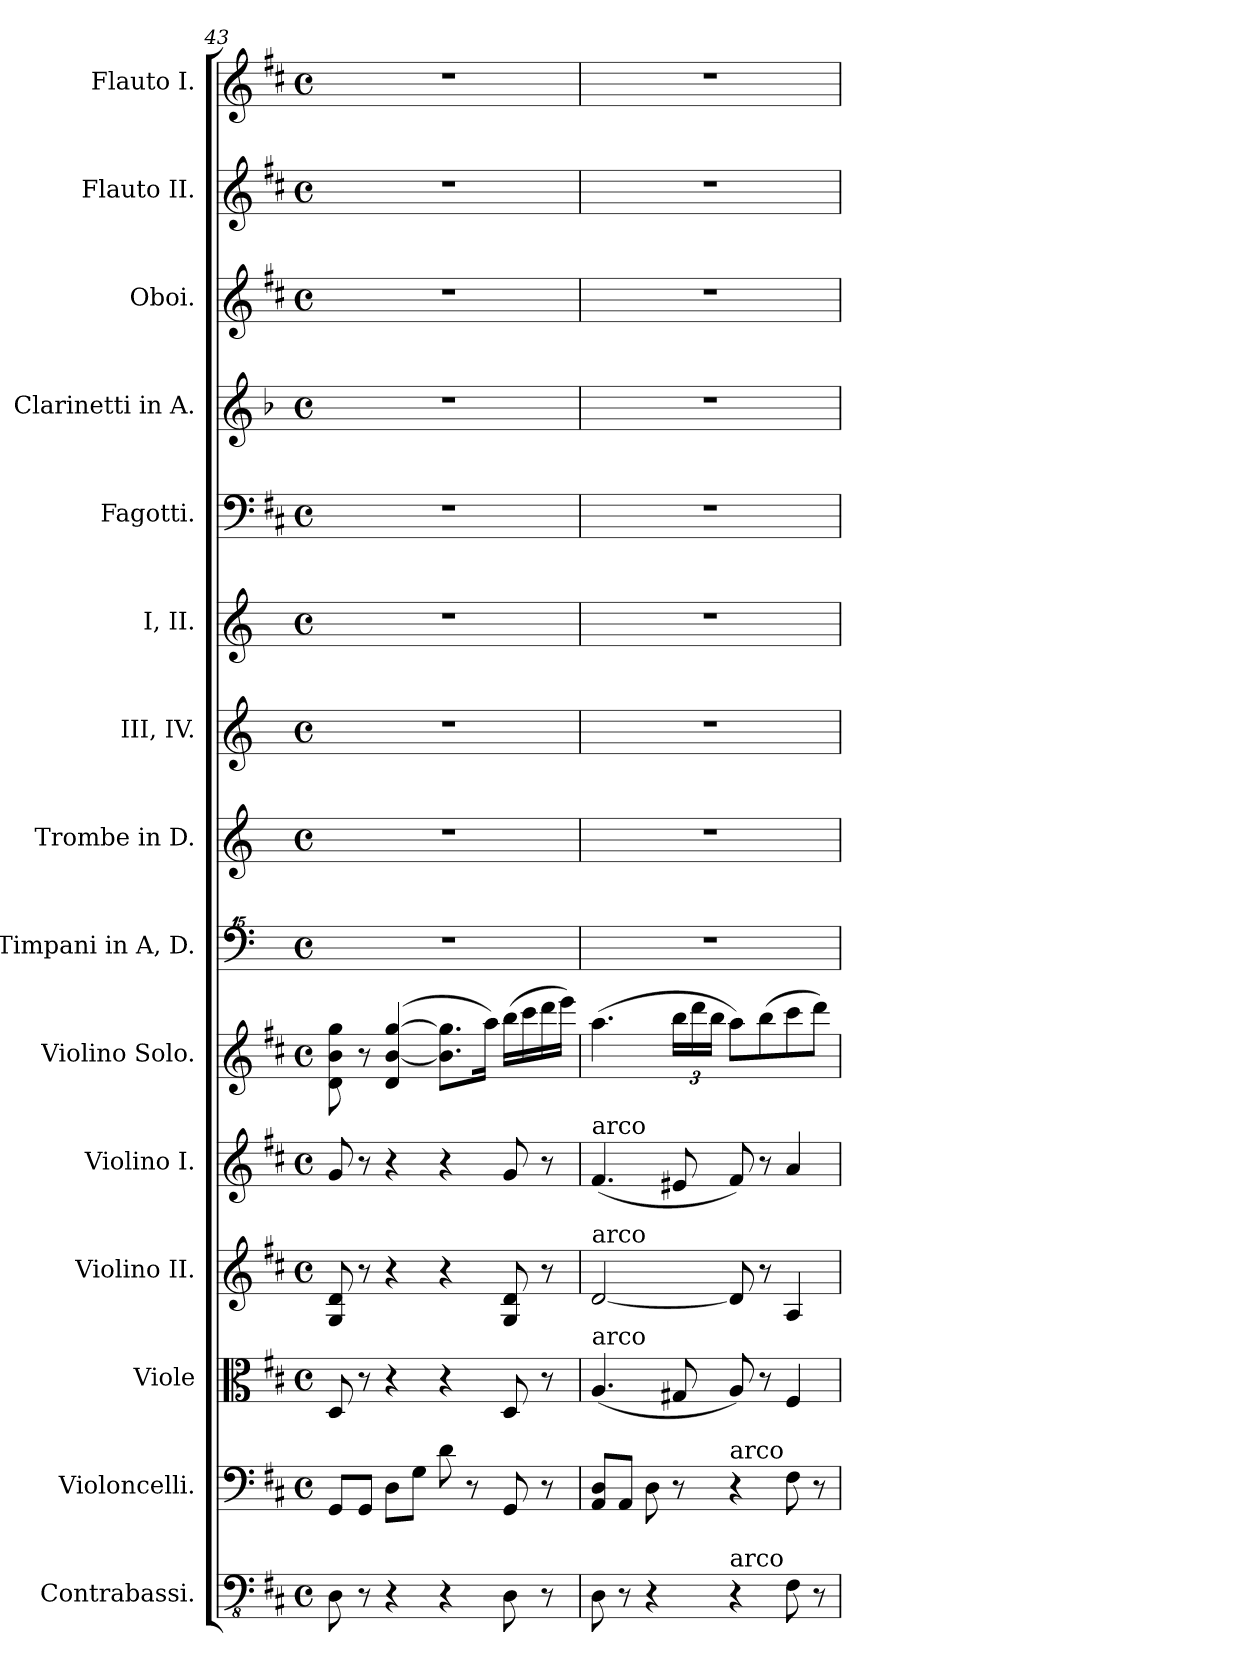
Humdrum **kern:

**kern	**kern	**kern	**kern	**kern	**kern	**kern	**kern	**kern	**kern	**kern	**kern	**kern	**kern	**kern
*part15	*part14	*part13	*part12	*part11	*part10	*part9	*part8	*part7	*part6	*part5	*part4	*part3	*part2	*part1
*staff15	*staff14	*staff13	*staff12	*staff11	*staff10	*staff9	*staff8	*staff7	*staff6	*staff5	*staff4	*staff3	*staff2	*staff1
*I"Contrabassi.	*I"Violoncelli.	*I"Viole	*I"Violino II.	*I"Violino I.	*I"Violino Solo.	*I"Timpani in A, D.	*I"Trombe in D.	*I"III, IV.	*I"I, II.	*I"Fagotti.	*I"Clarinetti in A.	*I"Oboi.	*I"Flauto II.	*I"Flauto I.
*I'Cbs.	*	*	*	*	*I'Vln.	*I'Timp.	*	*	*	*I'Fag.	*	*I'Ob.	*I'Fl.	*I'Fl.
*clefFv4	*clefF4	*clefC3	*clefG2	*clefG2	*clefG2	*clefF^^4	*clefG2	*clefG2	*clefG2	*clefF4	*clefG2	*clefG2	*clefG2	*clefG2
*	*	*	*	*	*	*ITrd7c12	*ITrd-1c-2	*ITrd4c7	*ITrd4c7	*	*ITrd2c3	*	*	*
*k[f#c#]	*k[f#c#]	*k[f#c#]	*k[f#c#]	*k[f#c#]	*k[f#c#]	*k[]	*k[f#c#]	*k[b-]	*k[b-]	*k[f#c#]	*k[f#c#]	*k[f#c#]	*k[f#c#]	*k[f#c#]
*M4/4	*M4/4	*M4/4	*M4/4	*M4/4	*M4/4	*M4/4	*M4/4	*M4/4	*M4/4	*M4/4	*M4/4	*M4/4	*M4/4	*M4/4
*met(c)	*met(c)	*met(c)	*met(c)	*met(c)	*met(c)	*met(c)	*met(c)	*met(c)	*met(c)	*met(c)	*met(c)	*met(c)	*met(c)	*met(c)
=43	=43	=43	=43	=43	=43	=43	=43	=43	=43	=43	=43	=43	=43	=43
8DD\	8GG/L	8D/	8G/ 8d/	8g/	8d\ 8b\ 8gg\	1r	1r	1r	1r	1r	1r	1r	1r	1r
8r	8GG/J	8r	8r	8r	8r	.	.	.	.	.	.	.	.	.
4r	8D\L	4r	4r	4r	(4d/ [4b/ [4gg/	.	.	.	.	.	.	.	.	.
.	8G\J	.	.	.	.	.	.	.	.	.	.	.	.	.
4r	8d\	4r	4r	4r	8.b\] 8.gg\]L	.	.	.	.	.	.	.	.	.
.	8r	.	.	.	.	.	.	.	.	.	.	.	.	.
.	.	.	.	.	16aa\Jk)	.	.	.	.	.	.	.	.	.
8DD\	8GG/	8D/	8G/ 8d/	8g/	(16bb\LL	.	.	.	.	.	.	.	.	.
.	.	.	.	.	16ccc#\	.	.	.	.	.	.	.	.	.
8r	8r	8r	8r	8r	16ddd\	.	.	.	.	.	.	.	.	.
.	.	.	.	.	16eee\JJ)	.	.	.	.	.	.	.	.	.
=44	=44	=44	=44	=44	=44	=44	=44	=44	=44	=44	=44	=44	=44	=44
!	!	!	!	!LO:TX:a:t=arco	!	!	!	!	!	!	!	!	!	!
!	!	!	!LO:TX:a:t=arco	!	!	!	!	!	!	!	!	!	!	!
!	!	!LO:TX:a:t=arco	!	!	!	!	!	!	!	!	!	!	!	!
8DD\	8AA/ 8D/L	(4.A/	[2d/	(4.f#/	(4.aa\	1r	1r	1r	1r	1r	1r	1r	1r	1r
8r	8AA/J	.	.	.	.	.	.	.	.	.	.	.	.	.
4r	8D\	.	.	.	.	.	.	.	.	.	.	.	.	.
*	*	*	*	*	*Xbrackettup	*	*	*	*	*	*	*	*	*
.	8r	8G#X/	.	8e#X/	24bb\LL	.	.	.	.	.	.	.	.	.
.	.	.	.	.	24ddd\	.	.	.	.	.	.	.	.	.
.	.	.	.	.	24bb\JJ	.	.	.	.	.	.	.	.	.
!	!LO:TX:a:t=arco	!	!	!	!	!	!	!	!	!	!	!	!	!
!LO:TX:a:t=arco	!	!	!	!	!	!	!	!	!	!	!	!	!	!
4r	4r	8A/)	8d/]	8f#/)	8aa\L)	.	.	.	.	.	.	.	.	.
.	.	8r	8r	8r	(8bb\	.	.	.	.	.	.	.	.	.
8FF#\	8F#\	4F#/	4A/	4a/	8ccc#\	.	.	.	.	.	.	.	.	.
8r	8r	.	.	.	8ddd\J)	.	.	.	.	.	.	.	.	.
=	=	=	=	=	=	=	=	=	=	=	=	=	=	=
*-	*-	*-	*-	*-	*-	*-	*-	*-	*-	*-	*-	*-	*-	*-
